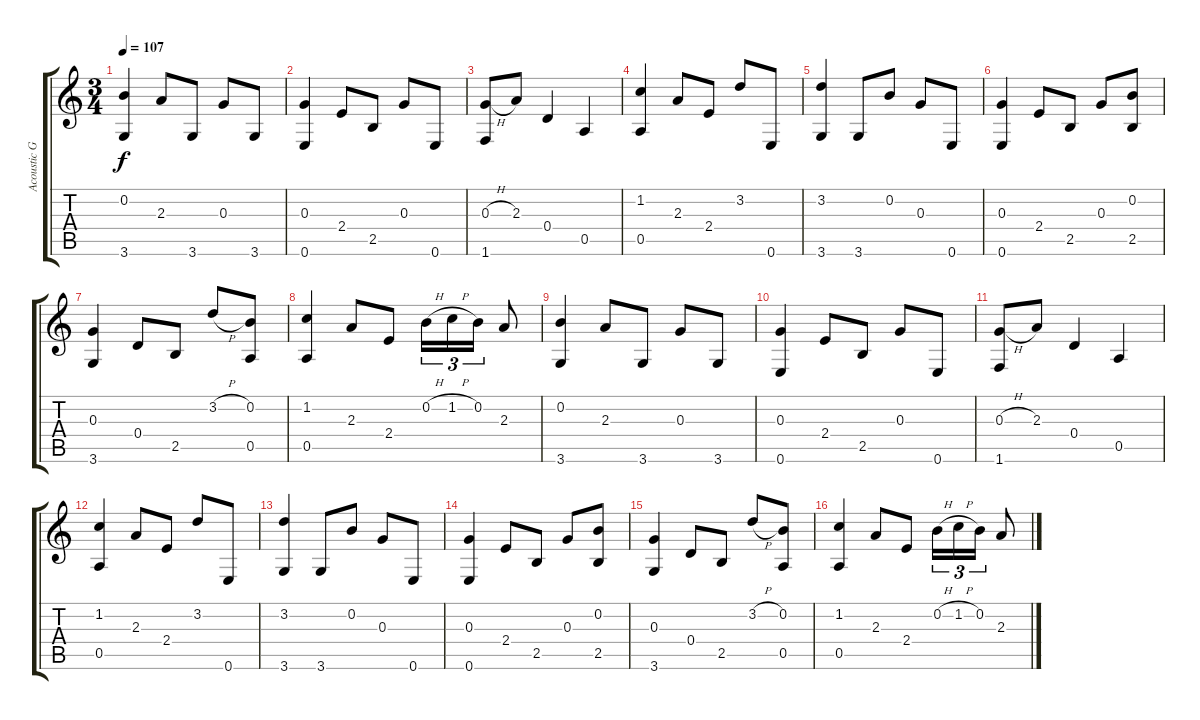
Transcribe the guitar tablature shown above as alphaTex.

\track ("Acoustic Guitar" "Acoustic G") {instrument acousticguitarsteel}
\staff {score tabs}
\tuning (E4 B3 G3 D3 A2 E2) {hide}
\ts (3 4)
\tempo 107
\clef g2
\ks c
(0.2 3.6).4{dy f} 2.3.8 3.6.8 0.3.8 3.6.8 |
(0.3 0.6).4 2.4.8 2.5.8 0.3.8 0.6.8 |
(0.3{h} 1.6).8 2.3.8 0.4.4 0.5.4 |
(1.2 0.5).4 2.3.8 2.4.8 3.2.8 0.6.8 |
(3.2 3.6).4 3.6.8 0.2.8 0.3.8 0.6.8 |
(0.3 0.6).4 2.4.8 2.5.8 0.3.8 (0.2 2.5).8 |
(0.3 3.6).4 0.4.8 2.5.8 3.2{h}.8 (0.2 0.5).8 |
(1.2 0.5).4 2.3.8 2.4.8 0.2{h}.16{tu (3 2)} 1.2{h}.16{tu (3 2)} 0.2.16{tu (3 2)} 2.3.8 |
(0.2 3.6).4 2.3.8 3.6.8 0.3.8 3.6.8 |
(0.3 0.6).4 2.4.8 2.5.8 0.3.8 0.6.8 |
(0.3{h} 1.6).8 2.3.8 0.4.4 0.5.4 |
(1.2 0.5).4 2.3.8 2.4.8 3.2.8 0.6.8 |
(3.2 3.6).4 3.6.8 0.2.8 0.3.8 0.6.8 |
(0.3 0.6).4 2.4.8 2.5.8 0.3.8 (0.2 2.5).8 |
(0.3 3.6).4 0.4.8 2.5.8 3.2{h}.8 (0.2 0.5).8 |
(1.2 0.5).4 2.3.8 2.4.8 0.2{h}.16{tu (3 2)} 1.2{h}.16{tu (3 2)} 0.2.16{tu (3 2)} 2.3.8
